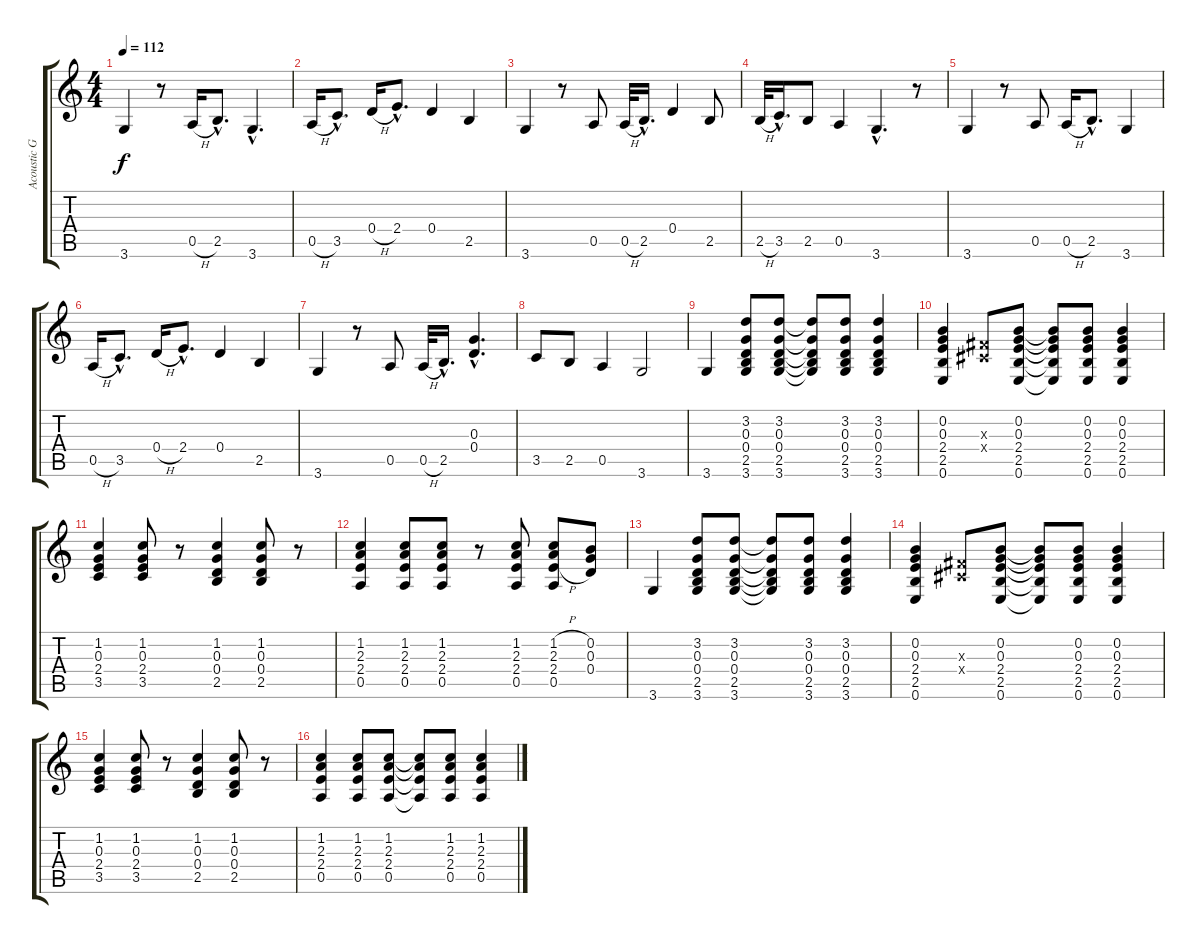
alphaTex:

\track ("Acoustic Guitar" "Acoustic G") {instrument acousticguitarsteel}
\staff {score tabs}
\tuning (E4 B3 G3 D3 A2 E2) {hide}
\ts (4 4)
\tempo 112
\clef g2
\ks c
3.6.4{dy f instrument acousticguitarsteel} r.8 0.5{h}.16 2.5{hac}.8{d} 3.6{hac}.4{d} |
0.5{h}.16 3.5{hac}.8{d} 0.4{h}.16 2.4{hac}.8{d} 0.4.4 2.5.4 |
3.6.4 r.8 0.5.8 0.5{h}.32 2.5{hac}.16{d} 0.4.4 2.5.8 |
2.5{h}.32 3.5{hac}.16{d} 2.5.8 0.5.4 3.6{hac}.4{d} r.8 |
3.6.4 r.8 0.5.8 0.5{h}.16 2.5{hac}.8{d} 3.6.4 |
0.5{h}.16 3.5{hac}.8{d} 0.4{h}.16 2.4{hac}.8{d} 0.4.4 2.5.4 |
3.6.4 r.8 0.5.8 0.5{h}.32 2.5{hac}.16{d} (0.3{hac} 0.4{hac}).4{d} |
3.5.8 2.5.8 0.5.4 3.6.2 |
3.6.4 (3.2 0.3 0.4 2.5 3.6).8 (3.2 0.3 0.4 2.5 3.6).8 (3.2{t} 0.3{t} 0.4{t} 2.5{t} 3.6{t}).8 (3.2 0.3 0.4 2.5 3.6).8 (3.2 0.3 0.4 2.5 3.6).4 |
(0.2 0.3 2.4 2.5 0.6).4 (-1.3{x} -1.4{x}).8 (0.2 0.3 2.4 2.5 0.6).8 (0.2{t} 0.3{t} 2.4{t} 2.5{t} 0.6{t}).8 (0.2 0.3 2.4 2.5 0.6).8 (0.2 0.3 2.4 2.5 0.6).4 |
(1.2 0.3 2.4 3.5).4 (1.2 0.3 2.4 3.5).8 r.8 (1.2 0.3 0.4 2.5).4 (1.2 0.3 0.4 2.5).8 r.8 |
(1.2 2.3 2.4 0.5).4 (1.2 2.3 2.4 0.5).8 (1.2 2.3 2.4 0.5).8 r.8 (1.2 2.3 2.4 0.5).8 (1.2{h} 2.3{h} 2.4{h} 0.5).8 (0.2 0.3 0.4).8 |
3.6.4 (3.2 0.3 0.4 2.5 3.6).8 (3.2 0.3 0.4 2.5 3.6).8 (3.2{t} 0.3{t} 0.4{t} 2.5{t} 3.6{t}).8 (3.2 0.3 0.4 2.5 3.6).8 (3.2 0.3 0.4 2.5 3.6).4 |
(0.2 0.3 2.4 2.5 0.6).4 (-1.3{x} -1.4{x}).8 (0.2 0.3 2.4 2.5 0.6).8 (0.2{t} 0.3{t} 2.4{t} 2.5{t} 0.6{t}).8 (0.2 0.3 2.4 2.5 0.6).8 (0.2 0.3 2.4 2.5 0.6).4 |
(1.2 0.3 2.4 3.5).4 (1.2 0.3 2.4 3.5).8 r.8 (1.2 0.3 0.4 2.5).4 (1.2 0.3 0.4 2.5).8 r.8 |
(1.2 2.3 2.4 0.5).4 (1.2 2.3 2.4 0.5).8 (1.2 2.3 2.4 0.5).8 (1.2{t} 2.3{t} 2.4{t} 0.5{t}).8 (1.2 2.3 2.4 0.5).8 (1.2 2.3 2.4 0.5).4
